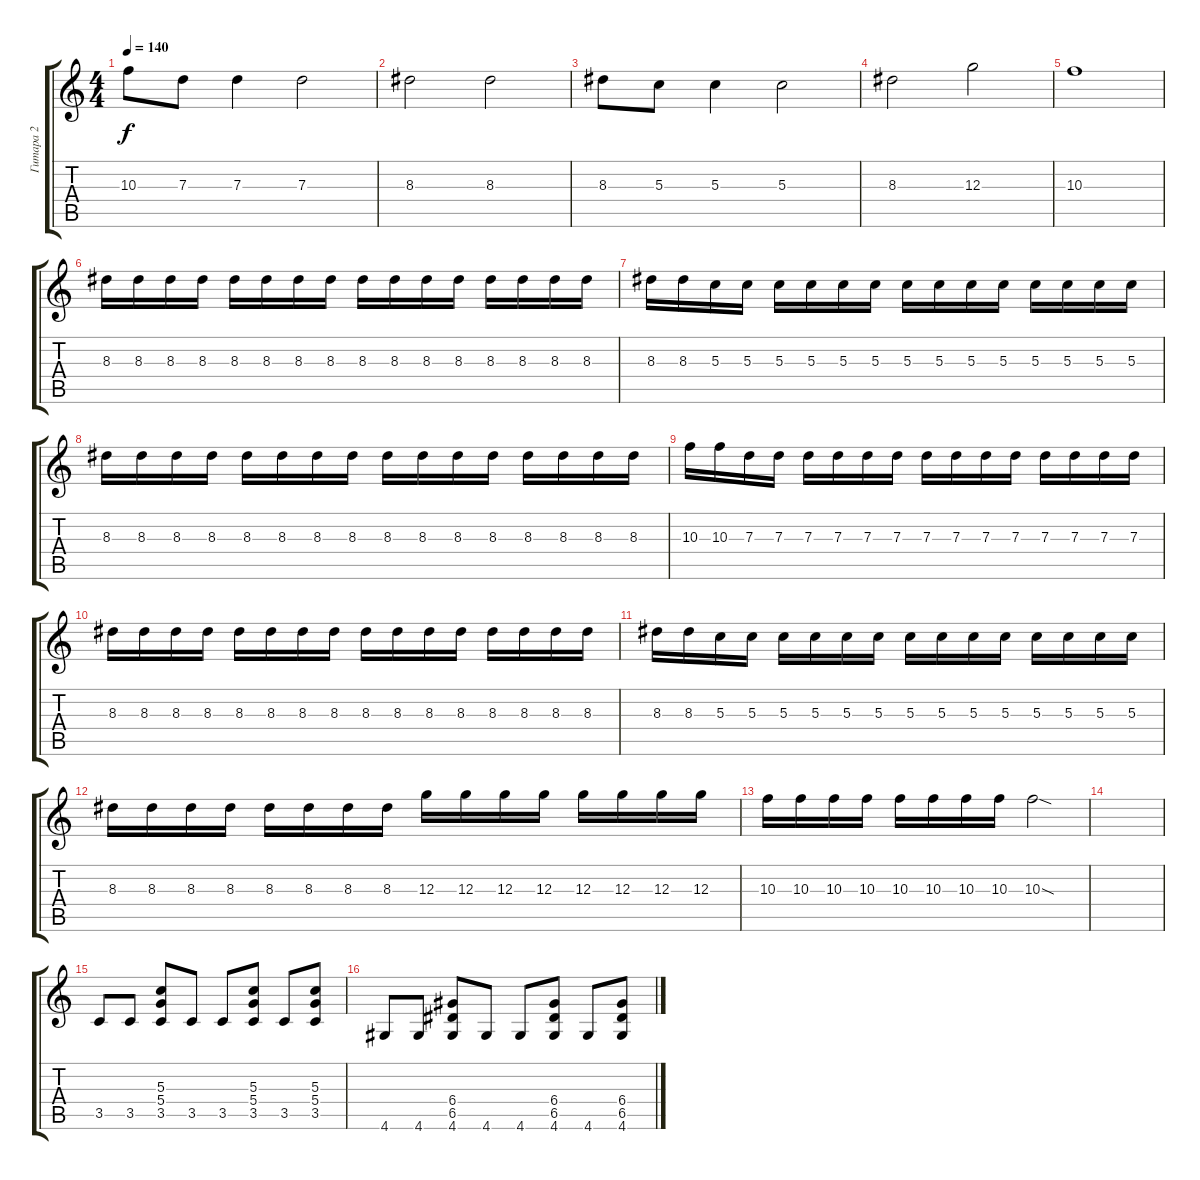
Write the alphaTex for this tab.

\track ("Гитара 2" "Гитара 2") {instrument distortionguitar}
\staff {score tabs}
\tuning (E4 B3 G3 D3 A2 E2) {hide}
\ts (4 4)
\tempo 140
\clef g2
\ks c
10.3.8{dy f} 7.3.8 7.3.4 7.3.2 |
8.3.2 8.3.2 |
8.3.8 5.3.8 5.3.4 5.3.2 |
8.3.2 12.3.2 |
10.3.1 |
8.3.16 8.3.16 8.3.16 8.3.16 8.3.16 8.3.16 8.3.16 8.3.16 8.3.16 8.3.16 8.3.16 8.3.16 8.3.16 8.3.16 8.3.16 8.3.16 |
8.3.16 8.3.16 5.3.16 5.3.16 5.3.16 5.3.16 5.3.16 5.3.16 5.3.16 5.3.16 5.3.16 5.3.16 5.3.16 5.3.16 5.3.16 5.3.16 |
8.3.16 8.3.16 8.3.16 8.3.16 8.3.16 8.3.16 8.3.16 8.3.16 8.3.16 8.3.16 8.3.16 8.3.16 8.3.16 8.3.16 8.3.16 8.3.16 |
10.3.16 10.3.16 7.3.16 7.3.16 7.3.16 7.3.16 7.3.16 7.3.16 7.3.16 7.3.16 7.3.16 7.3.16 7.3.16 7.3.16 7.3.16 7.3.16 |
8.3.16 8.3.16 8.3.16 8.3.16 8.3.16 8.3.16 8.3.16 8.3.16 8.3.16 8.3.16 8.3.16 8.3.16 8.3.16 8.3.16 8.3.16 8.3.16 |
8.3.16 8.3.16 5.3.16 5.3.16 5.3.16 5.3.16 5.3.16 5.3.16 5.3.16 5.3.16 5.3.16 5.3.16 5.3.16 5.3.16 5.3.16 5.3.16 |
8.3.16 8.3.16 8.3.16 8.3.16 8.3.16 8.3.16 8.3.16 8.3.16 12.3.16 12.3.16 12.3.16 12.3.16 12.3.16 12.3.16 12.3.16 12.3.16 |
10.3.16 10.3.16 10.3.16 10.3.16 10.3.16 10.3.16 10.3.16 10.3.16 10.3{sod}.2 |
|
3.5.8 3.5.8 (5.3 5.4 3.5).8 3.5.8 3.5.8 (5.3 5.4 3.5).8 3.5.8 (5.3 5.4 3.5).8 |
4.6.8 4.6.8 (6.4 6.5 4.6).8 4.6.8 4.6.8 (6.4 6.5 4.6).8 4.6.8 (6.4 6.5 4.6).8
